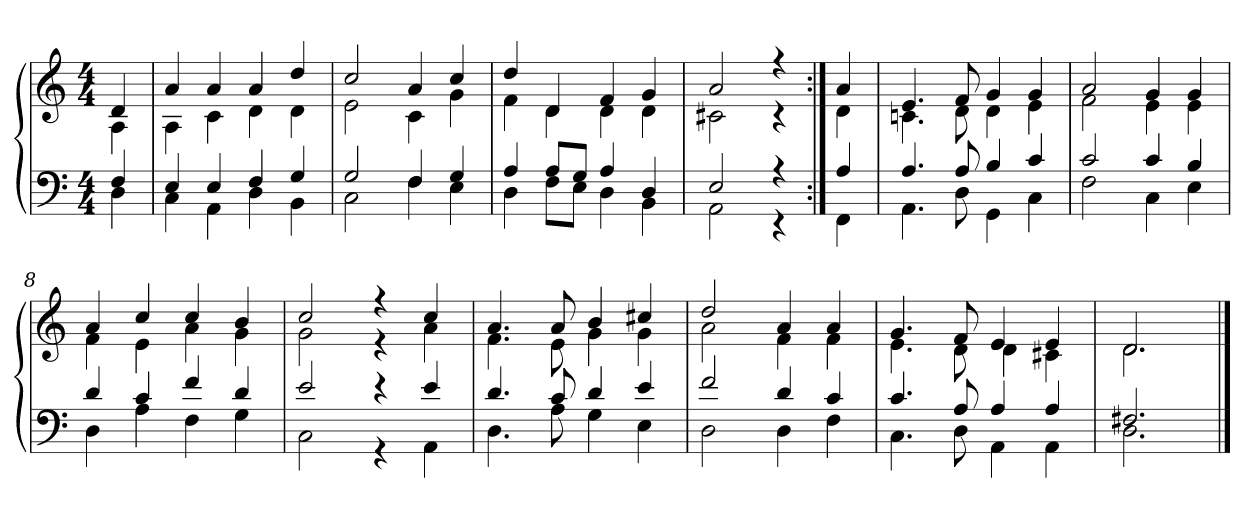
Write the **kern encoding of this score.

**kern	**kern
*part1	*part1
*staff2	*staff1
*clefF4	*clefG2
*k[]	*k[]
*D:dor	*D:dor
*M4/4	*M4/4
=	=
*^	*^
4F	4D	4d	4A
=1	=1	=1	=1
4E	4C	4a	4A
4E	4AA	4a	4c
4F	4D	4a	4d
4G	4BB	4dd	4d
=2	=2	=2	=2
2G	2C	2cc	2e
4F	4F	4a	4c
4G	4E	4cc	4g
=3	=3	=3	=3
4A	4D	4dd	4f
8AL	8FL	4d	4d
8GJ	8EJ	.	.
4A	4D	4f	4d
4D	4BB	4g	4d
=4	=4	=4	=4
2E	2AA	2a	2c#X
4r	4r	4r	4r
=5:|!	=5:|!	=5:|!	=5:|!
4A	4FF	4a	4d
=6	=6	=6	=6
4.A	4.AA	4.e	4.cn
8A	8D	8f	8d
4B	4GG	4g	4d
4c	4C	4g	4e
=7	=7	=7	=7
2c	2F	2a	2f
4c	4C	4g	4e
4B	4E	4g	4e
=8	=8	=8	=8
4d	4D	4a	4f
4c	4A	4cc	4e
4f	4F	4cc	4a
4d	4G	4b	4g
=9	=9	=9	=9
2e	2C	2cc	2g
4r	4r	4r	4r
4e	4AA	4cc	4a
=10	=10	=10	=10
4.d	4.D	4.a	4.f
8c	8A	8a	8e
4d	4G	4b	4g
4e	4E	4cc#X	4g
=11	=11	=11	=11
2f	2D	2dd	2a
4d	4D	4a	4f
4c	4F	4a	4f
=12	=12	=12	=12
4.c	4.C	4.g	4.e
8A	8D	8f	8d
4A	4AA	4e	4d
4A	4AA	4e	4c#X
=13	=13	=13	=13
2.F#i	2.D	2.d	2.d
*v	*v	*	*
*	*v	*v
==	==
*-	*-
